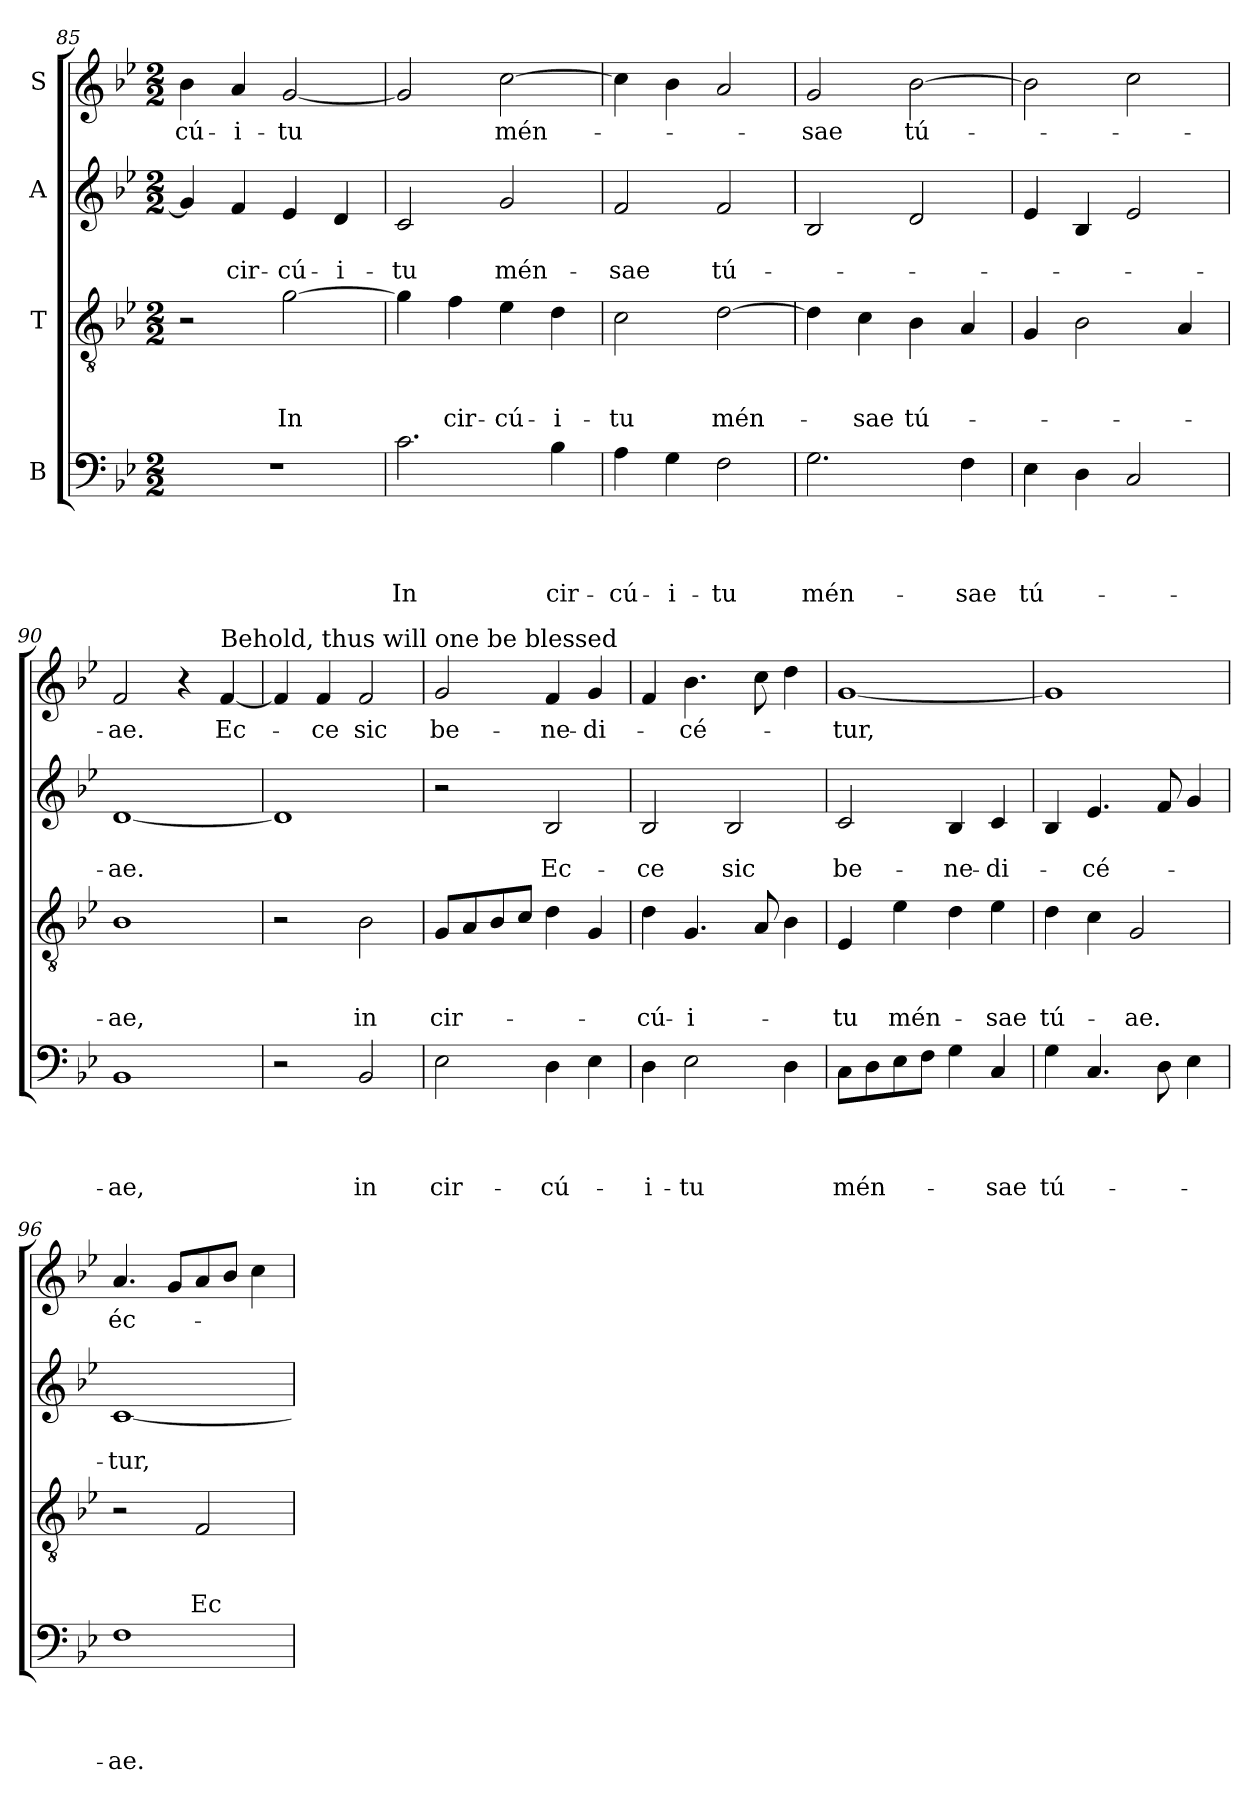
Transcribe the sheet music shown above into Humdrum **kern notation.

**kern	**text	**text	**text	**text	**kern	**text	**text	**text	**kern	**text	**text	**kern	**text
*part4	*part4	*part4	*part4	*part4	*part3	*part3	*part3	*part3	*part2	*part2	*part2	*part1	*part1
*staff4	*staff4	*staff4	*staff4	*staff4	*staff3	*staff3	*staff3	*staff3	*staff2	*staff2	*staff2	*staff1	*staff1
*I"B	*	*	*	*	*I"T	*	*	*	*I"A	*	*	*I"S	*
*clefF4	*	*	*	*	*clefGv2	*	*	*	*clefG2	*	*	*clefG2	*
*k[b-e-]	*	*	*	*	*k[b-e-]	*	*	*	*k[b-e-]	*	*	*k[b-e-]	*
*B-:	*	*	*	*	*B-:	*	*	*	*B-:	*	*	*B-:	*
*M2/2	*	*	*	*	*M2/2	*	*	*	*M2/2	*	*	*M2/2	*
=85	=85	=85	=85	=85	=85	=85	=85	=85	=85	=85	=85	=85	=85
!	!	!	!	!	!	!	!	!	!	!	!	!	!LO:LY:b
1r	.	.	.	.	2r	.	.	.	4g/]	.	.	4b-\	-cú-
!	!	!	!	!	!	!	!	!	!	!	!LO:LY:b	!	!LO:LY:b
.	.	.	.	.	.	.	.	.	4f/	.	cir-	4a/	-i-
!	!	!	!	!	!	!	!	!LO:LY:b	!	!	!LO:LY:b	!	!LO:LY:b
.	.	.	.	.	[2g\	.	.	In	4e-/	.	-cú-	[2g/	-tu
!	!	!	!	!	!	!	!	!	!	!	!LO:LY:b	!	!
.	.	.	.	.	.	.	.	.	4d/	.	-i-	.	.
=86	=86	=86	=86	=86	=86	=86	=86	=86	=86	=86	=86	=86	=86
!	!	!	!	!LO:LY:b	!	!	!	!	!	!	!LO:LY:b	!	!
2.c\	.	.	.	In	4g\]	.	.	.	2c/	.	-tu	2g/]	.
!	!	!	!	!	!	!	!	!LO:LY:b	!	!	!	!	!
.	.	.	.	.	4f\	.	.	cir-	.	.	.	.	.
!	!	!	!	!	!	!	!	!LO:LY:b	!	!	!LO:LY:b	!	!LO:LY:b
.	.	.	.	.	4e-\	.	.	-cú-	2g/	.	mén-	[2cc\	mén-
!	!	!	!	!LO:LY:b	!	!	!	!LO:LY:b	!	!	!	!	!
4B-\	.	.	.	cir-	4d\	.	.	-i-	.	.	.	.	.
!!LO:LB:g=z
=87	=87	=87	=87	=87	=87	=87	=87	=87	=87	=87	=87	=87	=87
!	!	!	!	!LO:LY:b	!	!	!	!LO:LY:b	!	!	!LO:LY:b	!	!
4A\	.	.	.	-cú-	2c\	.	.	-tu	2f/	.	-sae	4cc\]	.
!	!	!	!	!LO:LY:b	!	!	!	!	!	!	!	!	!
4G\	.	.	.	-i-	.	.	.	.	.	.	.	4b-\	.
!	!	!	!	!LO:LY:b	!	!	!	!LO:LY:b	!	!	!LO:LY:b	!	!
2F\	.	.	.	-tu	[2d\	.	.	mén-	2f/	.	tú-	2a/	.
=88	=88	=88	=88	=88	=88	=88	=88	=88	=88	=88	=88	=88	=88
!	!	!	!	!LO:LY:b	!	!	!	!	!	!	!	!	!LO:LY:b
2.G\	.	.	.	mén-	4d\]	.	.	.	2B-/	.	.	2g/	-sae
!	!	!	!	!	!	!	!	!LO:LY:b	!	!	!	!	!
.	.	.	.	.	4c\	.	.	-sae	.	.	.	.	.
!	!	!	!	!	!	!	!	!LO:LY:b	!	!	!	!	!LO:LY:b
.	.	.	.	.	4B-\	.	.	tú-	2d/	.	.	[2b-\	tú-
!	!	!	!	!LO:LY:b	!	!	!	!	!	!	!	!	!
4F\	.	.	.	-sae	4A/	.	.	.	.	.	.	.	.
=89	=89	=89	=89	=89	=89	=89	=89	=89	=89	=89	=89	=89	=89
!	!	!	!	!LO:LY:b	!	!	!	!	!	!	!	!	!
4E-\	.	.	.	tú-	4G/	.	.	.	4e-/	.	.	2b-\]	.
4D\	.	.	.	.	2B-\	.	.	.	4B-/	.	.	.	.
2C/	.	.	.	.	.	.	.	.	2e-/	.	.	2cc\	.
.	.	.	.	.	4A/	.	.	.	.	.	.	.	.
=90	=90	=90	=90	=90	=90	=90	=90	=90	=90	=90	=90	=90	=90
!	!	!	!	!LO:LY:b	!	!	!	!LO:LY:b	!	!	!LO:LY:b	!	!LO:LY:b
1BB-	.	.	.	-ae,	1B-	.	.	-ae,	[1d	.	-ae.	2f/	-ae.
.	.	.	.	.	.	.	.	.	.	.	.	4r	.
!	!	!	!	!	!	!	!	!	!	!	!	!LO:TX:a:t=Behold, thus will one be blessed	!
!	!	!	!	!	!	!	!	!	!	!	!	!	!LO:LY:b
.	.	.	.	.	.	.	.	.	.	.	.	[4f/	Ec-
=91	=91	=91	=91	=91	=91	=91	=91	=91	=91	=91	=91	=91	=91
2r	.	.	.	.	2r	.	.	.	1d]	.	.	4f/]	.
!	!	!	!	!	!	!	!	!	!	!	!	!	!LO:LY:b
.	.	.	.	.	.	.	.	.	.	.	.	4f/	-ce
!	!	!	!	!LO:LY:b	!	!	!	!LO:LY:b	!	!	!	!	!LO:LY:b
2BB-/	.	.	.	in	2B-\	.	.	in	.	.	.	2f/	sic
=92	=92	=92	=92	=92	=92	=92	=92	=92	=92	=92	=92	=92	=92
!	!	!	!	!LO:LY:b	!	!	!	!LO:LY:b	!	!	!	!	!LO:LY:b
2E-\	.	.	.	cir-	8G/L	.	.	cir-	2r	.	.	2g/	be-
.	.	.	.	.	8A/	.	.	.	.	.	.	.	.
.	.	.	.	.	8B-/	.	.	.	.	.	.	.	.
.	.	.	.	.	8c/J	.	.	.	.	.	.	.	.
!	!	!	!	!LO:LY:b	!	!	!	!	!	!	!LO:LY:b	!	!LO:LY:b
4D\	.	.	.	-cú-	4d\	.	.	.	2B-/	.	Ec-	4f/	-ne-
!	!	!	!	!	!	!	!	!	!	!	!	!	!LO:LY:b
4E-\	.	.	.	.	4G/	.	.	.	.	.	.	4g/	-di-
!!LO:PB:g=z
=93	=93	=93	=93	=93	=93	=93	=93	=93	=93	=93	=93	=93	=93
!	!	!	!	!LO:LY:b	!	!	!	!LO:LY:b	!	!	!LO:LY:b	!	!
4D\	.	.	.	-i-	4d\	.	.	-cú-	2B-/	.	-ce	4f/	.
!	!	!	!	!LO:LY:b	!	!	!	!LO:LY:b	!	!	!	!	!LO:LY:b
2E-\	.	.	.	-tu	4.G/	.	.	-i-	.	.	.	4.b-\	-cé-
!	!	!	!	!	!	!	!	!	!	!	!LO:LY:b	!	!
.	.	.	.	.	.	.	.	.	2B-/	.	sic	.	.
.	.	.	.	.	8A/	.	.	.	.	.	.	8cc\	.
4D\	.	.	.	.	4B-\	.	.	.	.	.	.	4dd\	.
=94	=94	=94	=94	=94	=94	=94	=94	=94	=94	=94	=94	=94	=94
!	!	!	!	!LO:LY:b	!	!	!	!LO:LY:b	!	!	!LO:LY:b	!	!LO:LY:b
8C\L	.	.	.	mén-	4E-/	.	.	-tu	2c/	.	be-	[1g	-tur,
8D\	.	.	.	.	.	.	.	.	.	.	.	.	.
!	!	!	!	!	!	!	!	!LO:LY:b	!	!	!	!	!
8E-\	.	.	.	.	4e-\	.	.	mén-	.	.	.	.	.
8F\J	.	.	.	.	.	.	.	.	.	.	.	.	.
!	!	!	!	!	!	!	!	!	!	!	!LO:LY:b	!	!
4G\	.	.	.	.	4d\	.	.	.	4B-/	.	-ne-	.	.
!	!	!	!	!LO:LY:b	!	!	!	!LO:LY:b	!	!	!LO:LY:b	!	!
4C/	.	.	.	-sae	4e-\	.	.	-sae	4c/	.	-di-	.	.
=95	=95	=95	=95	=95	=95	=95	=95	=95	=95	=95	=95	=95	=95
!	!	!	!	!LO:LY:b	!	!	!	!LO:LY:b	!	!	!	!	!
4G\	.	.	.	tú-	4d\	.	.	tú-	4B-/	.	.	1g]	.
!	!	!	!	!	!	!	!	!	!	!	!LO:LY:b	!	!
4.C/	.	.	.	.	4c\	.	.	.	4.e-/	.	-cé-	.	.
!	!	!	!	!	!	!	!	!LO:LY:b	!	!	!	!	!
.	.	.	.	.	2G/	.	.	-ae.	.	.	.	.	.
8D\	.	.	.	.	.	.	.	.	8f/	.	.	.	.
4E-\	.	.	.	.	.	.	.	.	4g/	.	.	.	.
=96	=96	=96	=96	=96	=96	=96	=96	=96	=96	=96	=96	=96	=96
!	!	!	!	!LO:LY:b	!	!	!	!	!	!	!LO:LY:b	!	!LO:LY:b
1F	.	.	.	-ae.	2r	.	.	.	[1c	.	-tur,	4.a/	éc-
.	.	.	.	.	.	.	.	.	.	.	.	8g/L	.
!	!	!	!	!	!	!	!	!LO:LY:b	!	!	!	!	!
.	.	.	.	.	2F/	.	.	Ec-	.	.	.	8a/	.
.	.	.	.	.	.	.	.	.	.	.	.	8b-/J	.
.	.	.	.	.	.	.	.	.	.	.	.	4cc\	.
=	=	=	=	=	=	=	=	=	=	=	=	=	=
*-	*-	*-	*-	*-	*-	*-	*-	*-	*-	*-	*-	*-	*-
